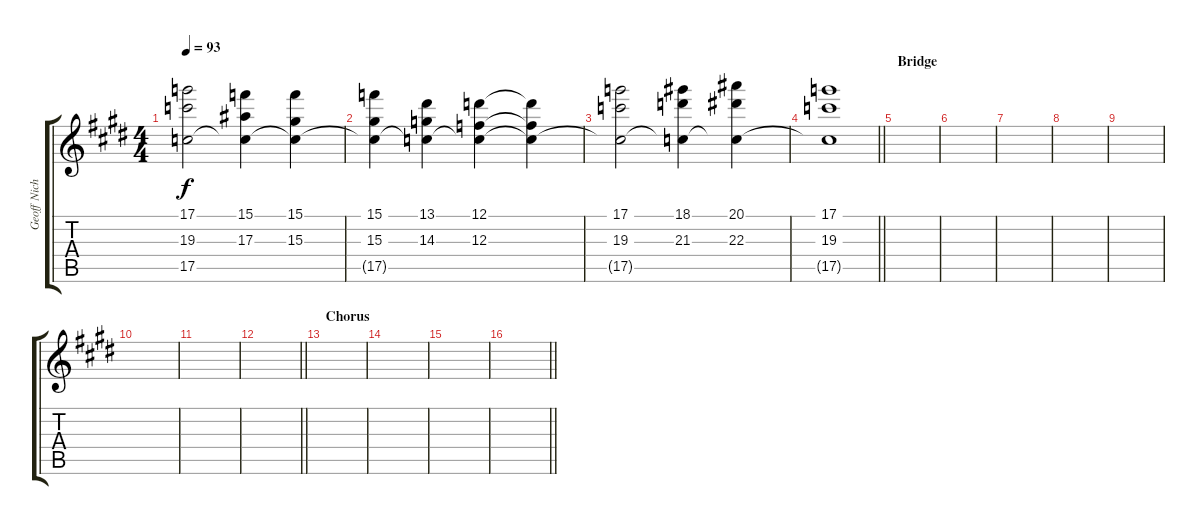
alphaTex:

\track ("Geoff Nichols" "Geoff Nich") {instrument rockorgan}
\staff {score tabs}
\tuning (D5 A4 F4 C4 G3 D3) {hide}
\ts (4 4)
\tempo 93
\clef g2
\ks c#minor
(17.1 19.3 17.5{t}).2{dy f} (15.1 17.3 17.5{t}).4 (15.1 15.3 17.5{t}).4 |
(15.1 15.3 17.5{t}).4 (13.1 14.3 17.5{t}).4 (12.1 12.3 17.5{t}).4 (12.1{t} 12.3{t} 17.5{t}).4 |
(17.1 19.3 17.5{t}).2 (18.1 21.3 17.5{t}).4 (20.1 22.3 17.5{t}).4 |
\barLineRight lightlight
(17.1 19.3 17.5{t}).1 |
\section ("" "Bridge")
|
|
|
|
|
|
|
\barLineRight lightlight
|
\section ("" "Chorus")
|
|
|
\barLineRight lightlight
